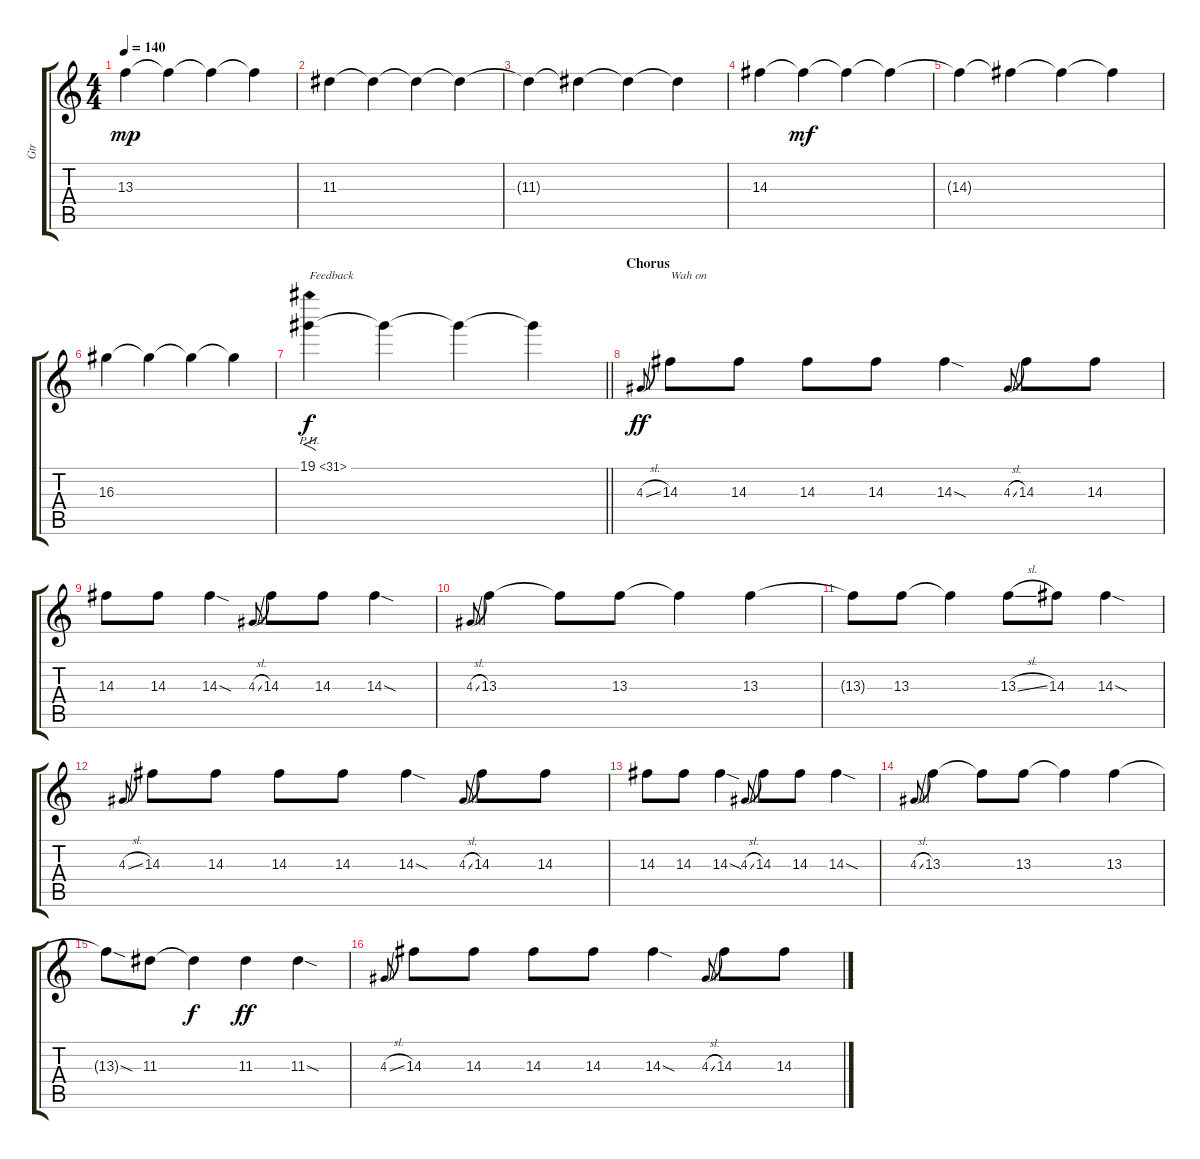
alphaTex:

\track ("Gtr" "Gtr") {instrument overdrivenguitar}
\staff {score tabs}
\tuning (Db4 Ab3 E3 B2 Gb2 Db2) {hide}
\ts (4 4)
\tempo 140
\clef g2
\ks c
13.3{t}.4{dy mp} 13.3{t}.4 13.3{t}.4 13.3{t}.4 |
11.3.4 11.3{t}.4 11.3{t}.4 11.3{t}.4 |
11.3{t}.4 11.3{t}.4 11.3{t}.4 11.3{t}.4 |
14.3.4 14.3{t}.4{dy mf} 14.3{t}.4 14.3{t}.4 |
14.3{t}.4 14.3{t}.4 14.3{t}.4 14.3{t}.4 |
16.3.4 16.3{t}.4 16.3{t}.4 16.3{t}.4 |
\barLineRight lightlight
19.1{ph 12}.4{f txt "Feedback" dy f} 19.1{t}.4 19.1{t}.4 19.1{t}.4 |
\section ("" "Chorus")
4.3{sl}.8{gr onbeat dy ff} 14.3.8{txt "Wah on"} 14.3.8 14.3.8 14.3.8 14.3{sod}.4 4.3{sl}.8{gr onbeat} 14.3.8 14.3.8 |
14.3.8 14.3.8 14.3{sod}.4 4.3{sl}.8{gr onbeat} 14.3.8 14.3.8 14.3{sod}.4 |
4.3{sl}.8{gr onbeat} 13.3.4 13.3{t}.8 13.3.8 13.3{t}.4 13.3.4 |
13.3{t}.8 13.3.8 13.3{t}.4 13.3{sl}.8 14.3.8 14.3{sod}.4 |
4.3{sl}.8{gr onbeat} 14.3.8 14.3.8 14.3.8 14.3.8 14.3{sod}.4 4.3{sl}.8{gr onbeat} 14.3.8 14.3.8 |
14.3.8 14.3.8 14.3{sod}.4 4.3{sl}.8{gr onbeat} 14.3.8 14.3.8 14.3{sod}.4 |
4.3{sl}.8{gr onbeat} 13.3.4 13.3{t}.8 13.3.8 13.3{t}.4 13.3.4 |
13.3{sod t}.8 11.3.8 11.3{t}.4{dy f} 11.3.4{dy ff} 11.3{sod}.4 |
4.3{sl}.8{gr onbeat} 14.3.8 14.3.8 14.3.8 14.3.8 14.3{sod}.4 4.3{sl}.8{gr onbeat} 14.3.8 14.3.8
